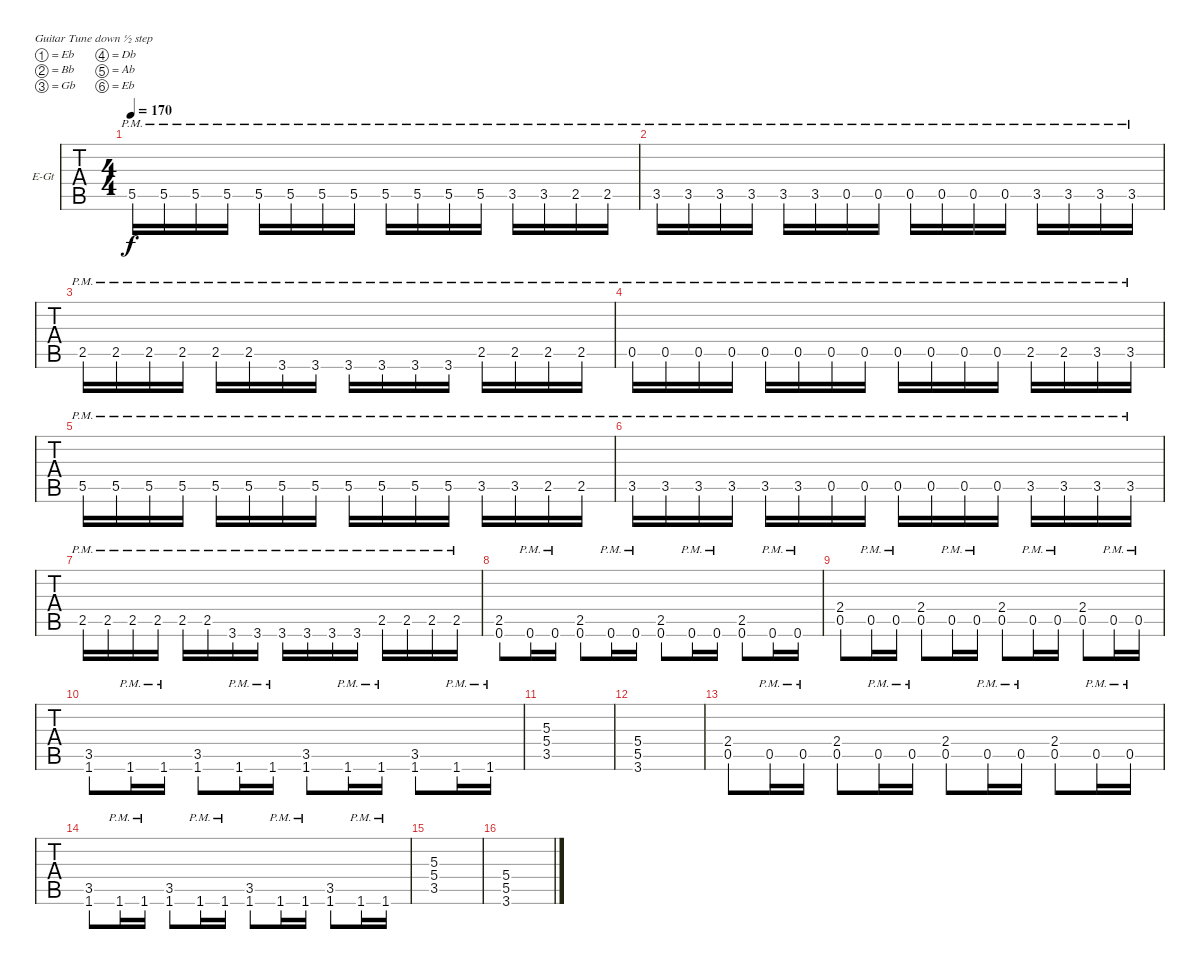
\bracketExtendMode groupsimilarinstruments
\firstSystemTrackNameOrientation horizontal
\otherSystemsTrackNameOrientation horizontal
\track ("Илья Мамонтов" "E-Gt") {instrument distortionguitar}
\staff {tabs}
\tuning (Eb4 Bb3 Gb3 Db3 Ab2 Eb2)
\ts (4 4)
\tempo 170
\clef g2
\ks c
5.5{pm}.16{dy f} 5.5{pm}.16 5.5{pm}.16 5.5{pm}.16 5.5{pm}.16 5.5{pm}.16 5.5{pm}.16 5.5{pm}.16 5.5{pm}.16 5.5{pm}.16 5.5{pm}.16 5.5{pm}.16 3.5{pm}.16 3.5{pm}.16 2.5{pm}.16 2.5{pm}.16 |
3.5{pm}.16 3.5{pm}.16 3.5{pm}.16 3.5{pm}.16 3.5{pm}.16 3.5{pm}.16 0.5{pm}.16 0.5{pm}.16 0.5{pm}.16 0.5{pm}.16 0.5{pm}.16 0.5{pm}.16 3.5{pm}.16 3.5{pm}.16 3.5{pm}.16 3.5{pm}.16 |
2.5{pm}.16 2.5{pm}.16 2.5{pm}.16 2.5{pm}.16 2.5{pm}.16 2.5{pm}.16 3.6{pm}.16 3.6{pm}.16 3.6{pm}.16 3.6{pm}.16 3.6{pm}.16 3.6{pm}.16 2.5{pm}.16 2.5{pm}.16 2.5{pm}.16 2.5{pm}.16 |
0.5{pm}.16 0.5{pm}.16 0.5{pm}.16 0.5{pm}.16 0.5{pm}.16 0.5{pm}.16 0.5{pm}.16 0.5{pm}.16 0.5{pm}.16 0.5{pm}.16 0.5{pm}.16 0.5{pm}.16 2.5{pm}.16 2.5{pm}.16 3.5{pm}.16 3.5{pm}.16 |
5.5{pm}.16 5.5{pm}.16 5.5{pm}.16 5.5{pm}.16 5.5{pm}.16 5.5{pm}.16 5.5{pm}.16 5.5{pm}.16 5.5{pm}.16 5.5{pm}.16 5.5{pm}.16 5.5{pm}.16 3.5{pm}.16 3.5{pm}.16 2.5{pm}.16 2.5{pm}.16 |
3.5{pm}.16 3.5{pm}.16 3.5{pm}.16 3.5{pm}.16 3.5{pm}.16 3.5{pm}.16 0.5{pm}.16 0.5{pm}.16 0.5{pm}.16 0.5{pm}.16 0.5{pm}.16 0.5{pm}.16 3.5{pm}.16 3.5{pm}.16 3.5{pm}.16 3.5{pm}.16 |
2.5{pm}.16 2.5{pm}.16 2.5{pm}.16 2.5{pm}.16 2.5{pm}.16 2.5{pm}.16 3.6{pm}.16 3.6{pm}.16 3.6{pm}.16 3.6{pm}.16 3.6{pm}.16 3.6{pm}.16 2.5{pm}.16 2.5{pm}.16 2.5{pm}.16 2.5{pm}.16 |
(2.5 0.6).8 0.6{pm}.16 0.6{pm}.16 (2.5 0.6).8 0.6{pm}.16 0.6{pm}.16 (2.5 0.6).8 0.6{pm}.16 0.6{pm}.16 (2.5 0.6).8 0.6{pm}.16 0.6{pm}.16 |
(2.4 0.5).8 0.5{pm}.16 0.5{pm}.16 (2.4 0.5).8 0.5{pm}.16 0.5{pm}.16 (2.4 0.5).8 0.5{pm}.16 0.5{pm}.16 (2.4 0.5).8 0.5{pm}.16 0.5{pm}.16 |
(3.5 1.6).8 1.6{pm}.16 1.6{pm}.16 (3.5 1.6).8 1.6{pm}.16 1.6{pm}.16 (3.5 1.6).8 1.6{pm}.16 1.6{pm}.16 (3.5 1.6).8 1.6{pm}.16 1.6{pm}.16 |
(5.3 5.4 3.5).1 |
(5.4 5.5 3.6).1 |
(2.4 0.5).8 0.5{pm}.16 0.5{pm}.16 (2.4 0.5).8 0.5{pm}.16 0.5{pm}.16 (2.4 0.5).8 0.5{pm}.16 0.5{pm}.16 (2.4 0.5).8 0.5{pm}.16 0.5{pm}.16 |
(3.5 1.6).8 1.6{pm}.16 1.6{pm}.16 (3.5 1.6).8 1.6{pm}.16 1.6{pm}.16 (3.5 1.6).8 1.6{pm}.16 1.6{pm}.16 (3.5 1.6).8 1.6{pm}.16 1.6{pm}.16 |
(5.3 5.4 3.5).1 |
(5.4 5.5 3.6).1
